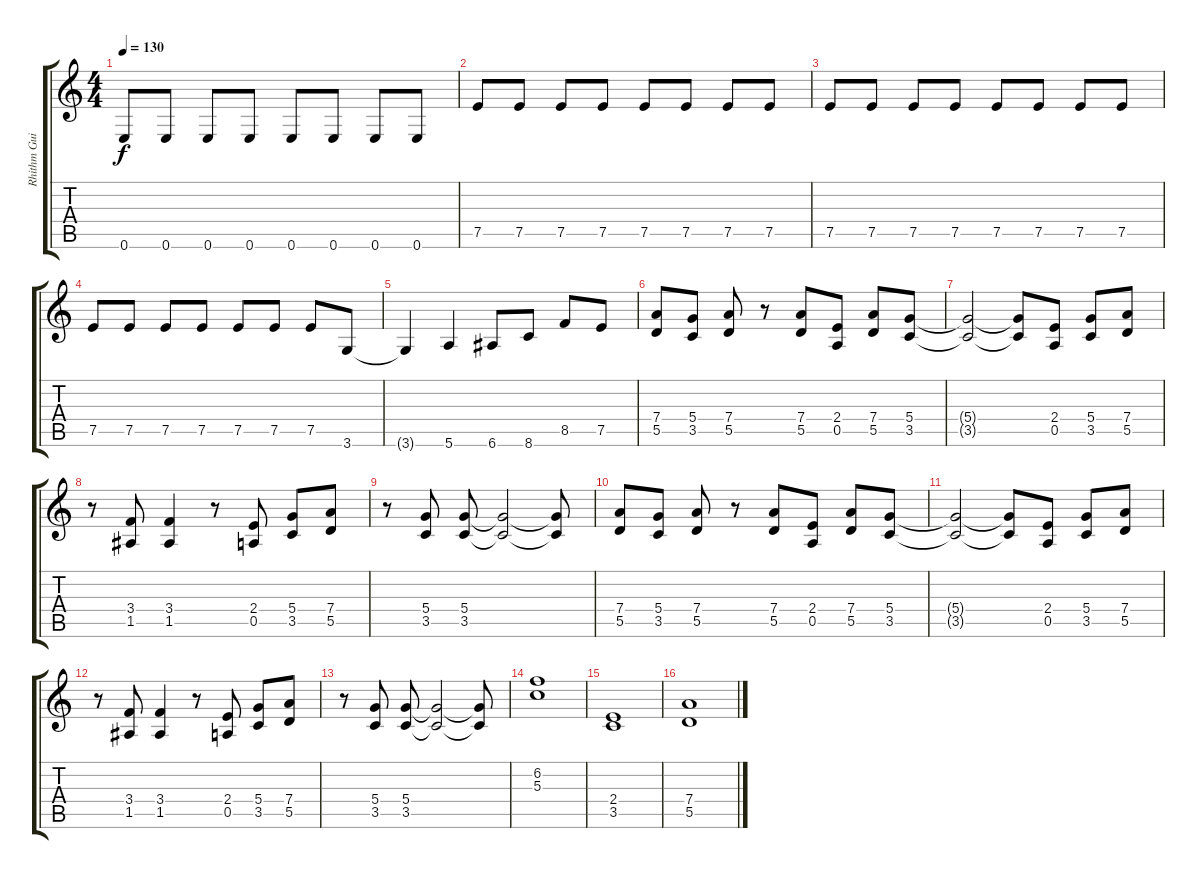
\track ("Rhithm Guitar" "Rhithm Gui") {instrument distortionguitar}
\staff {score tabs}
\tuning (E4 B3 G3 D3 A2 E2) {hide}
\ts (4 4)
\tempo 130
\clef g2
\ks c
0.6.8{dy f} 0.6.8 0.6.8 0.6.8 0.6.8 0.6.8 0.6.8 0.6.8 |
7.5.8 7.5.8 7.5.8 7.5.8 7.5.8 7.5.8 7.5.8 7.5.8 |
7.5.8 7.5.8 7.5.8 7.5.8 7.5.8 7.5.8 7.5.8 7.5.8 |
7.5.8 7.5.8 7.5.8 7.5.8 7.5.8 7.5.8 7.5.8 3.6.8 |
3.6{t}.4 5.6.4 6.6.8 8.6.8 8.5.8 7.5.8 |
(7.4 5.5).8 (5.4 3.5).8 (7.4 5.5).8 r.8 (7.4 5.5).8 (2.4 0.5).8 (7.4 5.5).8 (5.4 3.5).8 |
(5.4{t} 3.5{t}).2 (5.4{t} 3.5{t}).8 (2.4 0.5).8 (5.4 3.5).8 (7.4 5.5).8 |
r.8 (3.4 1.5).8 (3.4 1.5).4 r.8 (2.4 0.5).8 (5.4 3.5).8 (7.4 5.5).8 |
r.8 (5.4 3.5).8 (5.4 3.5).8 (5.4{t} 3.5{t}).2 (5.4{t} 3.5{t}).8 |
(7.4 5.5).8 (5.4 3.5).8 (7.4 5.5).8 r.8 (7.4 5.5).8 (2.4 0.5).8 (7.4 5.5).8 (5.4 3.5).8 |
(5.4{t} 3.5{t}).2 (5.4{t} 3.5{t}).8 (2.4 0.5).8 (5.4 3.5).8 (7.4 5.5).8 |
r.8 (3.4 1.5).8 (3.4 1.5).4 r.8 (2.4 0.5).8 (5.4 3.5).8 (7.4 5.5).8 |
r.8 (5.4 3.5).8 (5.4 3.5).8 (5.4{t} 3.5{t}).2 (5.4{t} 3.5{t}).8 |
(6.2 5.3).1 |
(2.4 3.5).1 |
(7.4 5.5).1
